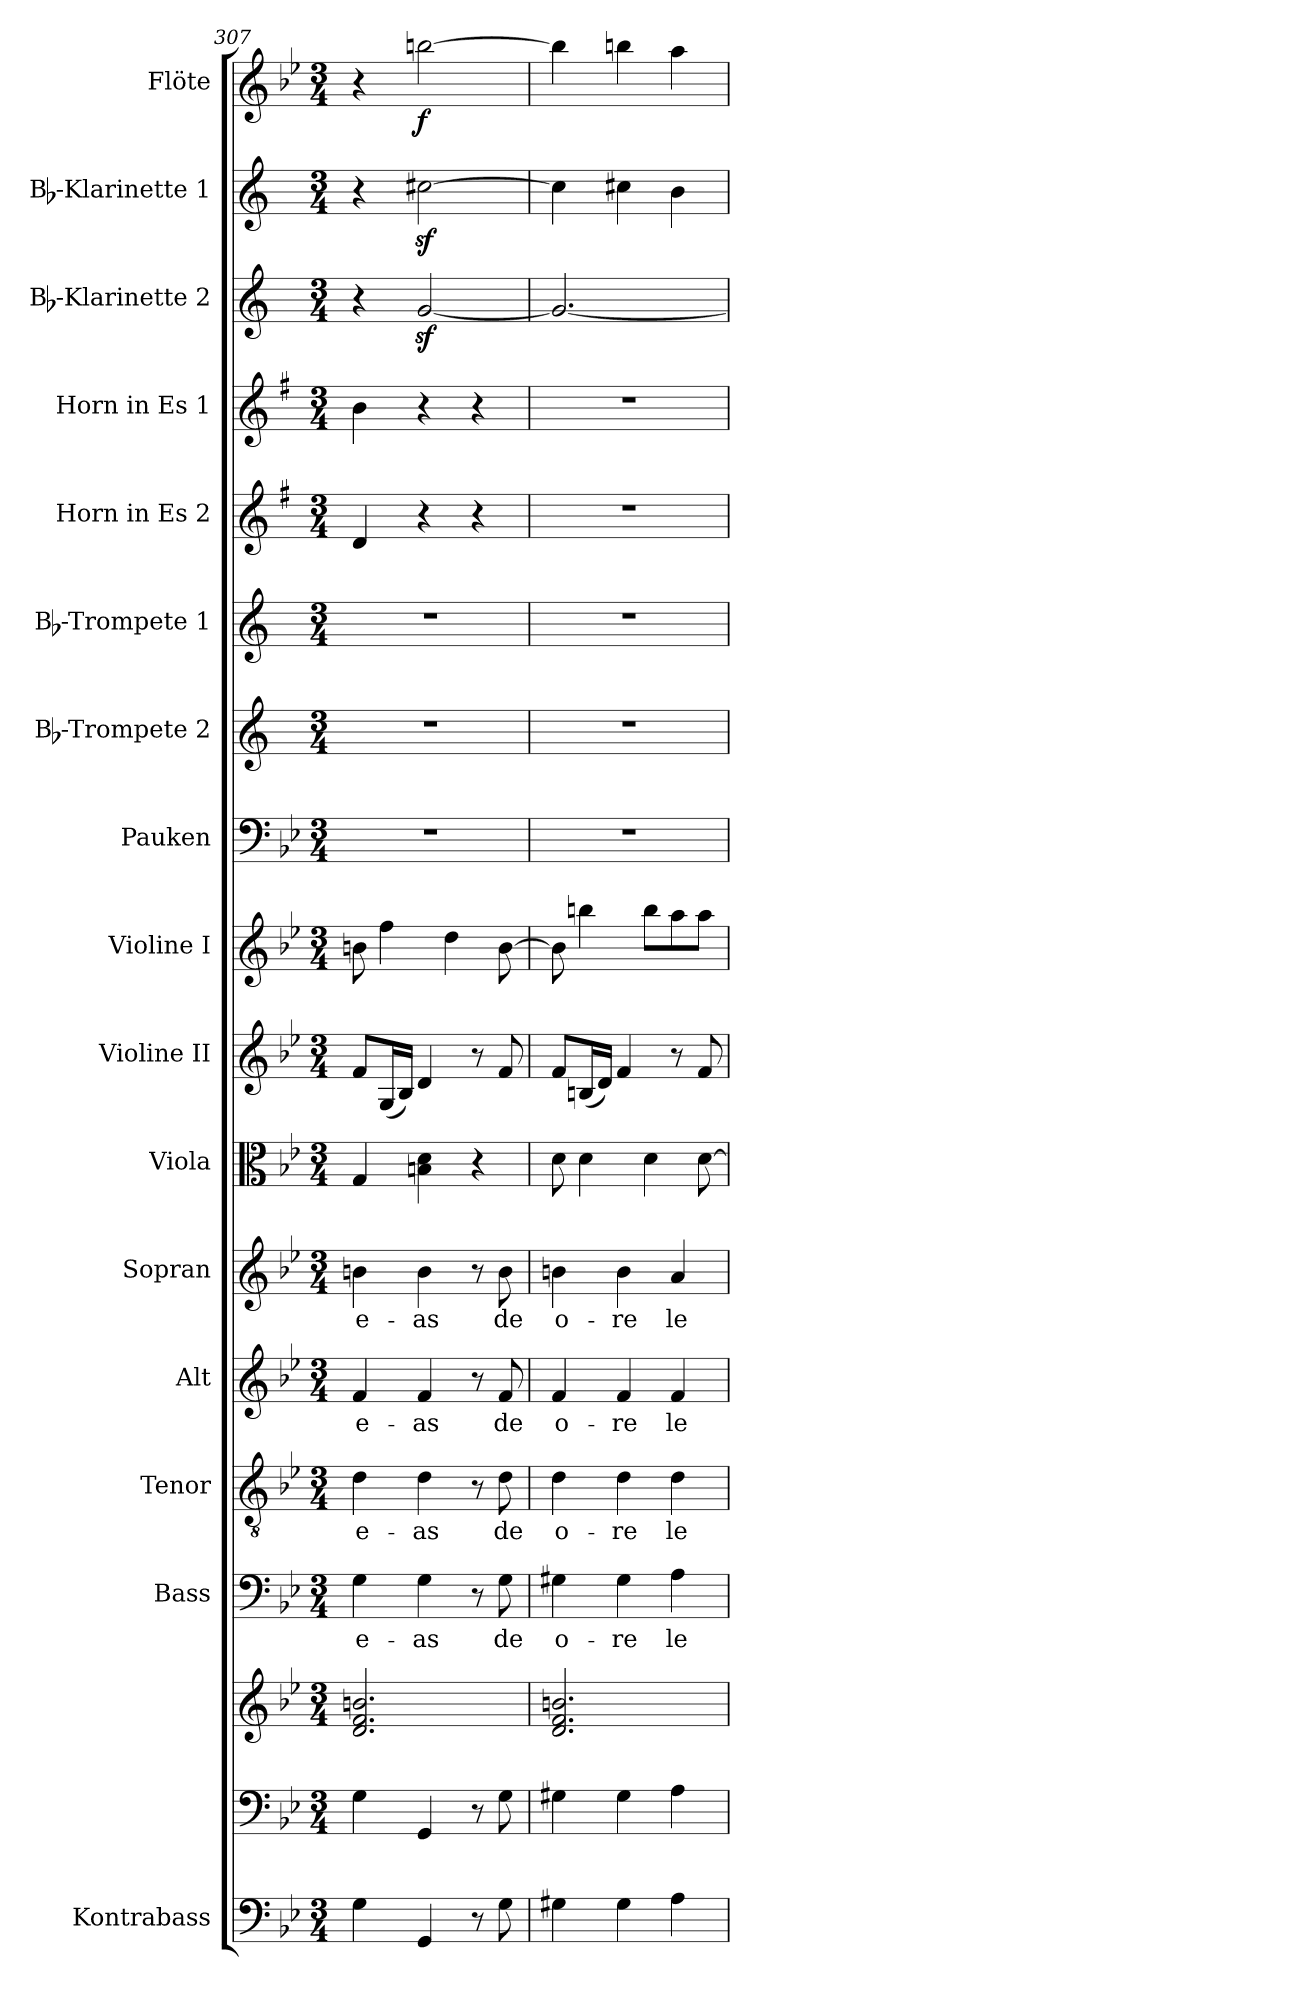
**kern	**kern	**kern	**kern	**text	**kern	**text	**kern	**text	**kern	**text	**kern	**kern	**kern	**kern	**kern	**kern	**kern	**kern	**kern	**kern	**kern	**dynam
*part17	*part16	*part16	*part15	*part15	*part14	*part14	*part13	*part13	*part12	*part12	*part11	*part10	*part9	*part8	*part7	*part6	*part5	*part4	*part3	*part2	*part1	*part1
*staff18	*staff17	*staff16	*staff15	*staff15	*staff14	*staff14	*staff13	*staff13	*staff12	*staff12	*staff11	*staff10	*staff9	*staff8	*staff7	*staff6	*staff5	*staff4	*staff3	*staff2	*staff1	*staff1
*I"Kontrabass	*	*	*I"Bass	*	*I"Tenor	*	*I"Alt	*	*I"Sopran	*	*I"Viola	*I"Violine II	*I"Violine I	*I"Pauken	*I"Bb-Trompete 2	*I"Bb-Trompete 1	*I"Horn in Es 2	*I"Horn in Es 1	*I"Bb-Klarinette 2	*I"Bb-Klarinette 1	*I"Flöte	*
*I'Kb.	*	*	*I'B.	*	*I'T.	*	*I'A.	*	*I'S.	*	*I'Vla.	*I'Vl. II	*I'Vl. I	*I'Pk.	*I'Bb Trp. 2	*I'Bb Trp. 1	*	*	*I'Bb Kl. 2	*I'Bb Kl. 1	*I'Fl.	*
!!LO:PB:g=z
*clefF4	*clefF4	*clefG2	*clefF4	*	*clefGv2	*	*clefG2	*	*clefG2	*	*clefC3	*clefG2	*clefG2	*clefF4	*clefG2	*clefG2	*clefG2	*clefG2	*clefG2	*clefG2	*clefG2	*
*ITrd7c12	*	*	*	*	*	*	*	*	*	*	*	*	*	*	*ITrd1c2	*ITrd1c2	*ITrd5c9	*ITrd5c9	*ITrd1c2	*ITrd1c2	*	*
*k[b-e-]	*k[b-e-]	*k[b-e-]	*k[b-e-]	*	*k[b-e-]	*	*k[b-e-]	*	*k[b-e-]	*	*k[b-e-]	*k[b-e-]	*k[b-e-]	*k[b-e-]	*k[b-e-]	*k[b-e-]	*k[b-e-]	*k[b-e-]	*k[b-e-]	*k[b-e-]	*k[b-e-]	*
*B-:	*B-:	*B-:	*B-:	*	*B-:	*	*B-:	*	*B-:	*	*B-:	*B-:	*B-:	*B-:	*B-:	*B-:	*B-:	*B-:	*B-:	*B-:	*B-:	*
*M3/4	*M3/4	*M3/4	*M3/4	*	*M3/4	*	*M3/4	*	*M3/4	*	*M3/4	*M3/4	*M3/4	*M3/4	*M3/4	*M3/4	*M3/4	*M3/4	*M3/4	*M3/4	*M3/4	*
=307	=307	=307	=307	=307	=307	=307	=307	=307	=307	=307	=307	=307	=307	=307	=307	=307	=307	=307	=307	=307	=307	=307
!	!	!	!	!LO:LY:b	!	!LO:LY:b	!	!LO:LY:b	!	!LO:LY:b	!	!	!	!	!	!	!	!	!	!	!	!
4GG\	4G\	2.d/ 2.f/ 2.bn/	4G\	e-	4d\	e-	4f/	e-	4bn\	e-	4G/	8f/L	8bn\	2.r	2.r	2.r	4F/	4d\	4r	4r	4r	.
.	.	.	.	.	.	.	.	.	.	.	.	(<16G/L	4ff\	.	.	.	.	.	.	.	.	.
.	.	.	.	.	.	.	.	.	.	.	.	16B-/JJ)	.	.	.	.	.	.	.	.	.	.
!	!	!	!	!LO:LY:b	!	!LO:LY:b	!	!LO:LY:b	!	!LO:LY:b	!	!	!	!	!	!	!	!	!	!	!	!LO:DY:b
4GGG/	4GG/	.	4G\	-as	4d\	-as	4f/	-as	4b\	-as	4Bn\ 4d\	4d/	.	.	.	.	4r	4r	[2fz</	[2bnz<\	[2bbn\	f
.	.	.	.	.	.	.	.	.	.	.	.	.	4dd\	.	.	.	.	.	.	.	.	.
8r	8r	.	8r	.	8r	.	8r	.	8r	.	4r	8r	.	.	.	.	4r	4r	.	.	.	.
!	!	!	!	!LO:LY:b	!	!LO:LY:b	!	!LO:LY:b	!	!LO:LY:b	!	!	!	!	!	!	!	!	!	!	!	!
8GG\	8G\	.	8G\	de	8d\	de	8f/	de	8b\	de	.	8f/	[8b\	.	.	.	.	.	.	.	.	.
=308	=308	=308	=308	=308	=308	=308	=308	=308	=308	=308	=308	=308	=308	=308	=308	=308	=308	=308	=308	=308	=308	=308
!	!	!	!	!LO:LY:b	!	!LO:LY:b	!	!LO:LY:b	!	!LO:LY:b	!	!	!	!	!	!	!	!	!	!	!	!
4GG#X\	4G#X\	2.d/ 2.f/ 2.bn/	4G#X\	o-	4d\	o-	4f/	o-	4bn\	o-	8d\	8f/L	8b\]	2.r	2.r	2.r	2.r	2.r	2.f/_	4b\]	4bb\]	.
.	.	.	.	.	.	.	.	.	.	.	4d\	(<16Bn/L	4bbn\	.	.	.	.	.	.	.	.	.
.	.	.	.	.	.	.	.	.	.	.	.	16d/JJ)	.	.	.	.	.	.	.	.	.	.
!	!	!	!	!LO:LY:b	!	!LO:LY:b	!	!LO:LY:b	!	!LO:LY:b	!	!	!	!	!	!	!	!	!	!	!	!
4GG#\	4G#\	.	4G#\	-re	4d\	-re	4f/	-re	4b\	-re	.	4f/	.	.	.	.	.	.	.	4bn\	4bbn\	.
.	.	.	.	.	.	.	.	.	.	.	4d\	.	8bb\L	.	.	.	.	.	.	.	.	.
!	!	!	!	!LO:LY:b	!	!LO:LY:b	!	!LO:LY:b	!	!LO:LY:b	!	!	!	!	!	!	!	!	!	!	!	!
4AA\	4A\	.	4A\	le-	4d\	le-	4f/	le-	4a/	le-	.	8r	8aa\	.	.	.	.	.	.	4a\	4aa\	.
.	.	.	.	.	.	.	.	.	.	.	[8d\	8f/	8aa\J	.	.	.	.	.	.	.	.	.
=	=	=	=	=	=	=	=	=	=	=	=	=	=	=	=	=	=	=	=	=	=	=
*-	*-	*-	*-	*-	*-	*-	*-	*-	*-	*-	*-	*-	*-	*-	*-	*-	*-	*-	*-	*-	*-	*-
